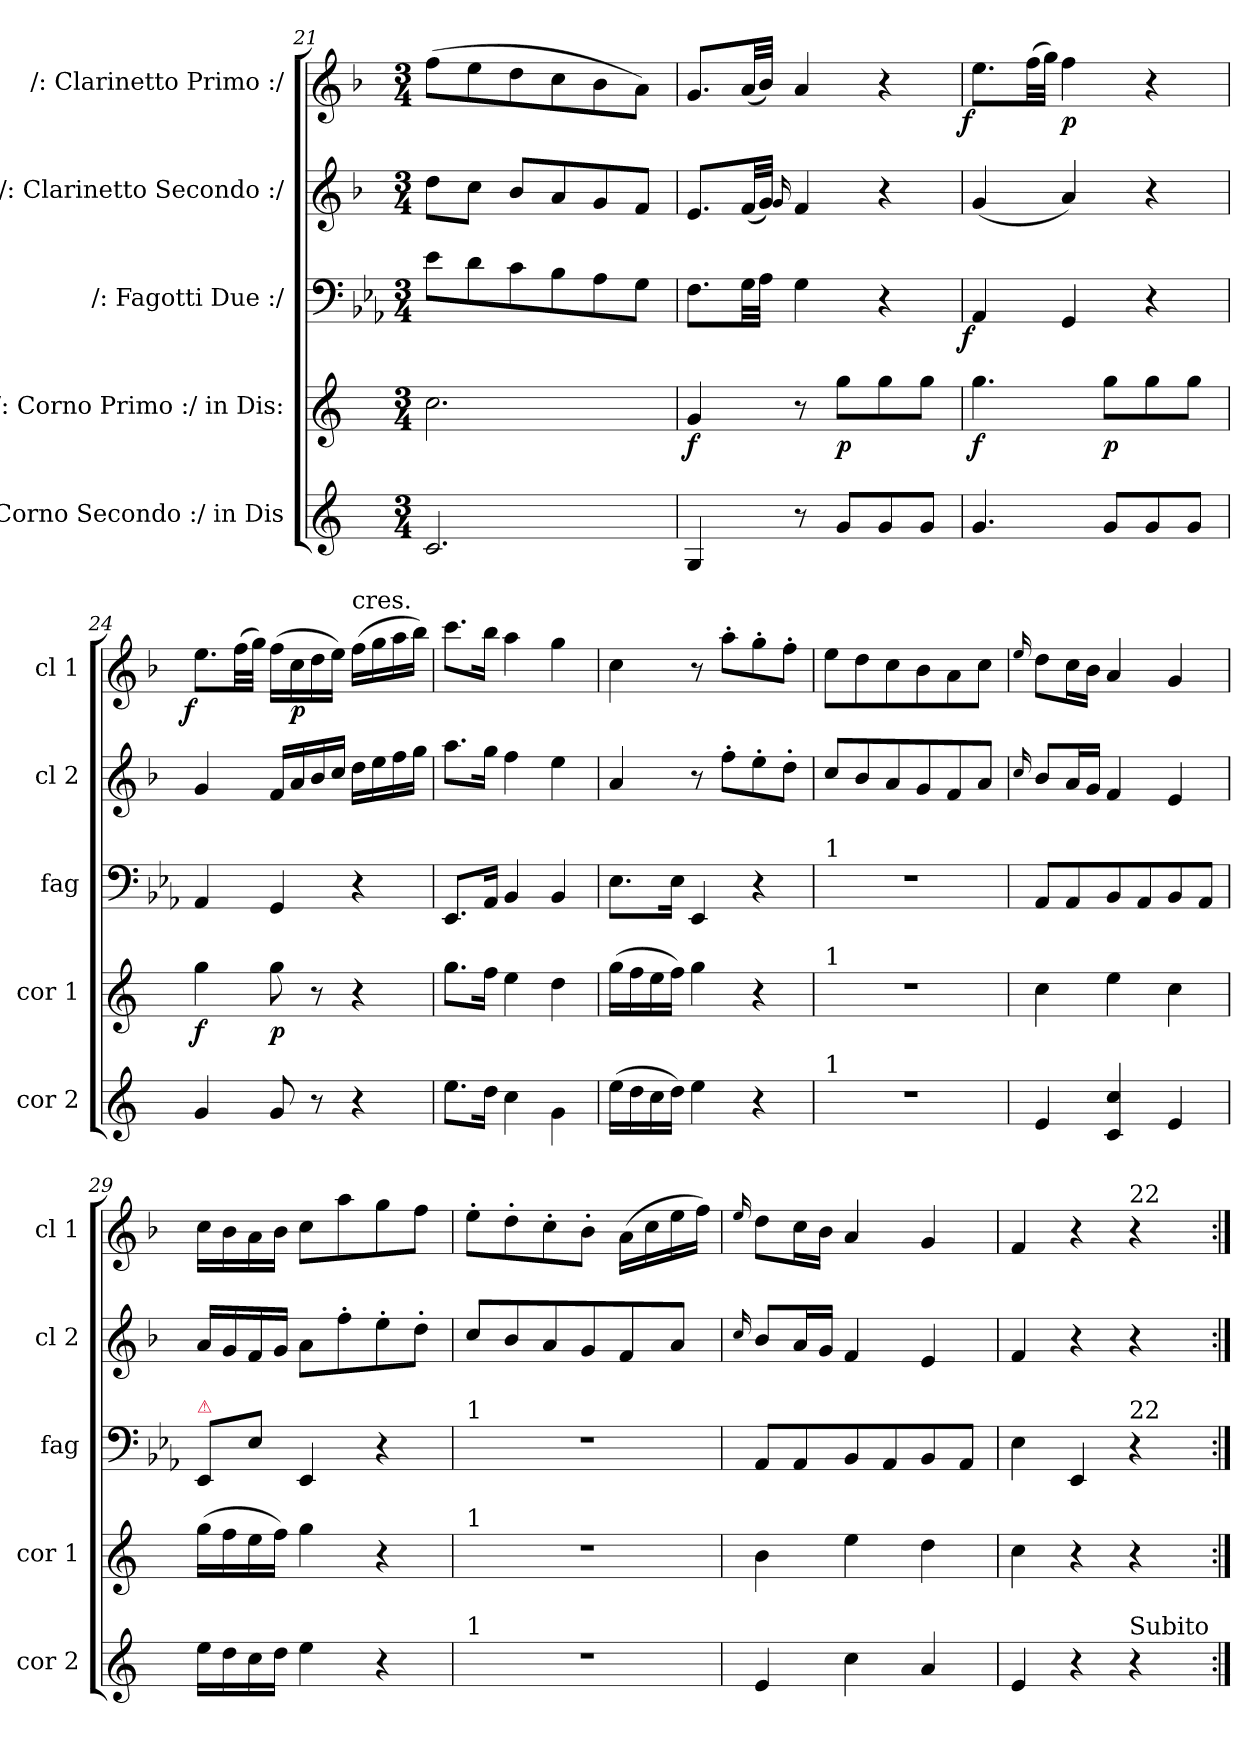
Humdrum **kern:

**kern	**kern	**dynam	**kern	**dynam	**kern	**kern	**dynam
*part5	*part4	*part4	*part3	*part3	*part2	*part1	*part1
*staff5	*staff4	*staff4	*staff3	*staff3	*staff2	*staff1	*staff1
*I"/: Corno Secondo :/ in Dis	*I"/: Corno Primo :/ in Dis:	*	*I"/: Fagotti Due :/	*	*I"/: Clarinetto Secondo :/	*I"/: Clarinetto Primo :/	*
*I'cor 2	*I'cor 1	*	*I'fag	*	*I'cl 2	*I'cl 1	*
*clefG2	*clefG2	*	*clefF4	*	*clefG2	*clefG2	*
*ITrd5c9	*ITrd5c9	*	*	*	*ITrd1c2	*ITrd1c2	*
*k[b-e-a-]	*k[b-e-a-]	*	*k[b-e-a-]	*	*k[b-e-a-]	*k[b-e-a-]	*
*M3/4	*M3/4	*	*M3/4	*	*M3/4	*M3/4	*
=21	=21	=21	=21	=21	=21	=21	=21
2.E-/	2.e-\	.	8e-\L	.	8cc\L	(8ee-\L	.
.	.	.	8d\	.	8b-\J	8dd\	.
.	.	.	8c\	.	8a-/L	8cc\	.
.	.	.	8B-\	.	8g/	8b-\	.
.	.	.	8A-\	.	8f/	8a-\	.
.	.	.	8G\J	.	8e-/J	8g\J)	.
=22	=22	=22	=22	=22	=22	=22	=22
4BB-/	4B-/	f.	8.F\L	.	8.d/L	8.f/L	.
.	.	.	32G\LL	.	(32e-/LL	(32g/LL	.
.	.	.	32A-\JJJ	.	32f/JJJ)	32a-/JJJ)	.
.	.	.	.	.	16qqf/	.	.
8r	8r	.	4G\	.	4e-/	4g/	.
8B-/L	8b-\L	p	.	.	.	.	.
8B-/	8b-\	.	4r	.	4r	4r	.
8B-/J	8b-\J	.	.	.	.	.	.
=23	=23	=23	=23	=23	=23	=23	=23
!	!	!	!	!LO:DY:rj	!	!	!LO:DY:rj
4.B-/	4.b-\	f	4AA-/	f	(4f/	8.dd\L	f.
.	.	.	.	.	.	(32ee-\LL	.
.	.	.	.	.	.	32ff\JJJ)	.
.	.	.	4GG/	.	4g/)	4ee-\	p
8B-/L	8b-\L	p	.	.	.	.	.
8B-/	8b-\	.	4r	.	4r	4r	.
8B-/J	8b-\J	.	.	.	.	.	.
=24	=24	=24	=24	=24	=24	=24	=24
!	!	!	!	!	!	!	!LO:DY:rj
4B-/	4b-\	f	4AA-/	.	4f/	8.dd\L	f.
.	.	.	.	.	.	(32ee-\LL	.
.	.	.	.	.	.	32ff\JJJ)	.
8B-/	8b-\	p	4GG/	.	16e-/LL	(16ee-\LL	.
.	.	.	.	.	16g/	16b-\	p
8r	8r	.	.	.	16a-/	16cc\	.
.	.	.	.	.	16b-/JJ	16dd\JJ)	.
!	!	!	!	!	!	!LO:TX:t=cres.	!
4r	4r	.	4r	.	16cc\LL	(16ee-\LL	.
.	.	.	.	.	16dd\	16ff\	.
.	.	.	.	.	16ee-\	16gg\	.
.	.	.	.	.	16ff\JJ	16aa-\JJ)	.
=25	=25	=25	=25	=25	=25	=25	=25
8.g\L	8.b-\L	.	8.EE-/L	.	8.gg\L	8.bb-\L	.
16f\Jk	16a-\Jk	.	16AA-/Jk	.	16ff\Jk	16aa-\Jk	.
4e-\	4g\	.	4BB-/	.	4ee-\	4gg\	.
4B-\	4f\	.	4BB-/	.	4dd\	4ff\	.
=26	=26	=26	=26	=26	=26	=26	=26
(16g\LL	(16b-\LL	.	8.E-\L	.	4g/	4b-\	.
16f\	16a-\	.	.	.	.	.	.
16e-\	16g\	.	.	.	.	.	.
16f\JJ)	16a-\JJ)	.	16E-\Jk	.	.	.	.
4g\	4b-\	.	4EE-/	.	8r	8r	.
.	.	.	.	.	8ee-'\L	8gg'\L	.
4r	4r	.	4r	.	8dd'\	8ff'\	.
.	.	.	.	.	8cc'\J	8ee-'\J	.
=27	=27	=27	=27	=27	=27	=27	=27
!	!	!	!LO:TX:a:t=1	!	!	!	!
!	!LO:TX:a:t=1	!	!	!	!	!	!
!LO:TX:a:t=1	!	!	!	!	!	!	!
2.r	2.r	.	2.r	.	8b-/L	8dd\L	.
.	.	.	.	.	8a-/	8cc\	.
.	.	.	.	.	8g/	8b-\	.
.	.	.	.	.	8f/	8a-\	.
.	.	.	.	.	8e-/	8g\	.
.	.	.	.	.	8g/J	8b-\J	.
=28	=28	=28	=28	=28	=28	=28	=28
.	.	.	.	.	16qqb-/	16qqdd/	.
4G/	4e-\	.	8AA-/L	.	8a-/L	8cc\L	.
.	.	.	8AA-/	.	16g/L	16b-\L	.
.	.	.	.	.	16f/JJ	16a-\JJ	.
4E-/ 4e-/	4g\	.	8BB-/	.	4e-/	4g/	.
.	.	.	8AA-/	.	.	.	.
4G/	4e-\	.	8BB-/	.	4d/	4f/	.
.	.	.	8AA-/J	.	.	.	.
=29	=29	=29	=29	=29	=29	=29	=29
!	!	!	!LO:TX:a:color=crimson:t=⚠	!	!	!	!
16g\LL	(16b-\LL	.	8EE-/L	.	16g/LL	16b-\LL	.
16f\	16a-\	.	.	.	16f/	16a-\	.
16e-\	16g\	.	8E-\J	.	16e-/	16g\	.
16f\JJ	16a-\JJ)	.	.	.	16f/JJ	16a-\JJ	.
4g\	4b-\	.	4EE-/	.	8g\L	8b-\L	.
.	.	.	.	.	8ee-'\	8gg\	.
4r	4r	.	4r	.	8dd'\	8ff\	.
.	.	.	.	.	8cc'\J	8ee-\J	.
=30	=30	=30	=30	=30	=30	=30	=30
!	!	!	!LO:TX:a:t=1	!	!	!	!
!	!LO:TX:a:t=1	!	!	!	!	!	!
!LO:TX:a:t=1	!	!	!	!	!	!	!
2.r	2.r	.	2.r	.	8b-/L	8dd'\L	.
.	.	.	.	.	8a-/	8cc'\	.
.	.	.	.	.	8g/	8b-'\	.
.	.	.	.	.	8f/	8a-'\J	.
.	.	.	.	.	8e-/	(16g\LL	.
.	.	.	.	.	.	16b-\	.
.	.	.	.	.	8g/J	16dd\	.
.	.	.	.	.	.	16ee-\JJ)	.
=31	=31	=31	=31	=31	=31	=31	=31
.	.	.	.	.	16qqb-/	16qqdd/	.
4G/	4d\	.	8AA-/L	.	8a-/L	8cc\L	.
.	.	.	8AA-/	.	16g/L	16b-\L	.
.	.	.	.	.	16f/JJ	16a-\JJ	.
4e-\	4g\	.	8BB-/	.	4e-/	4g/	.
.	.	.	8AA-/	.	.	.	.
4c/	4f\	.	8BB-/	.	4d/	4f/	.
.	.	.	8AA-/J	.	.	.	.
=32	=32	=32	=32	=32	=32	=32	=32
4G/	4e-\	.	4E-\	.	4e-/	4e-/	.
4r	4r	.	4EE-/	.	4r	4r	.
!	!	!	!	!	!	!LO:TX:a:t=22	!
!	!	!	!LO:TX:a:t=22	!	!	!	!
!LO:TX:a:t=Subito	!	!	!	!	!	!	!
4r	4r	.	4r	.	4r	4r	.
=:|!	=:|!	=:|!	=:|!	=:|!	=:|!	=:|!	=:|!
*-	*-	*-	*-	*-	*-	*-	*-
